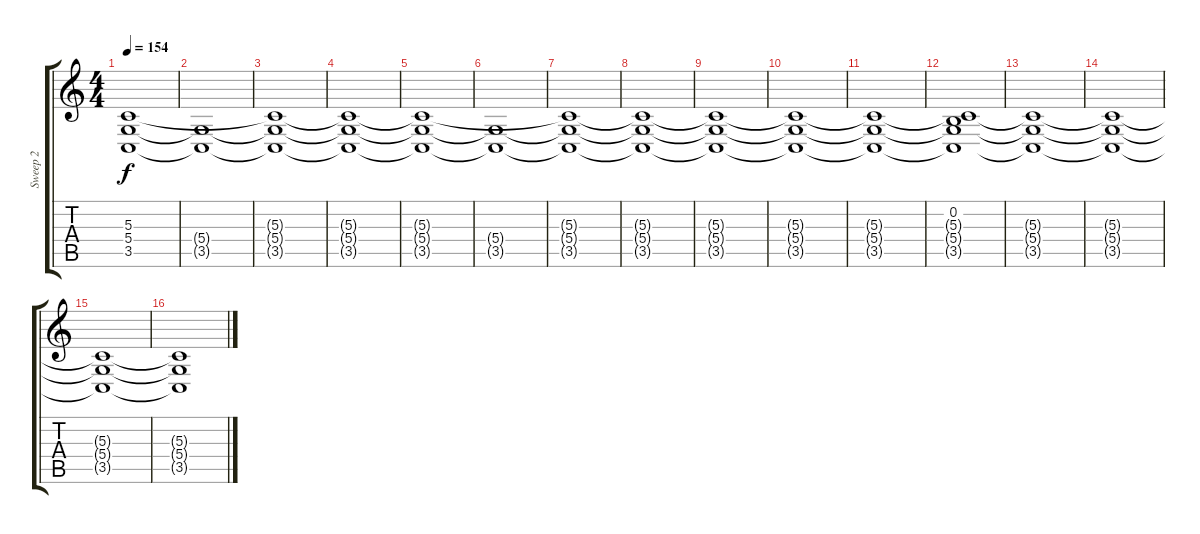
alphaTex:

\track ("Sweep 2" "Sweep 2") {instrument pad8sweep}
\staff {score tabs}
\tuning (E4 B3 G3 D3 A2 D2) {hide}
\ts (4 4)
\tempo 154
\clef g2
\ks c
(5.3 5.4 3.5).1{dy f} |
(5.4{t} 3.5{t}).1 |
(5.3{t} 5.4{t} 3.5{t}).1 |
(5.3{t} 5.4{t} 3.5{t}).1 |
(5.3{t} 5.4{t} 3.5{t}).1 |
(5.4{t} 3.5{t}).1 |
(5.3{t} 5.4{t} 3.5{t}).1 |
(5.3{t} 5.4{t} 3.5{t}).1 |
(5.3{t} 5.4{t} 3.5{t}).1 |
(5.3{t} 5.4{t} 3.5{t}).1 |
(5.3{t} 5.4{t} 3.5{t}).1 |
(0.2 5.3{t} 5.4{t} 3.5{t}).1 |
(5.3{t} 5.4{t} 3.5{t}).1 |
(5.3{t} 5.4{t} 3.5{t}).1 |
(5.3{t} 5.4{t} 3.5{t}).1 |
(5.3{t} 5.4{t} 3.5{t}).1
